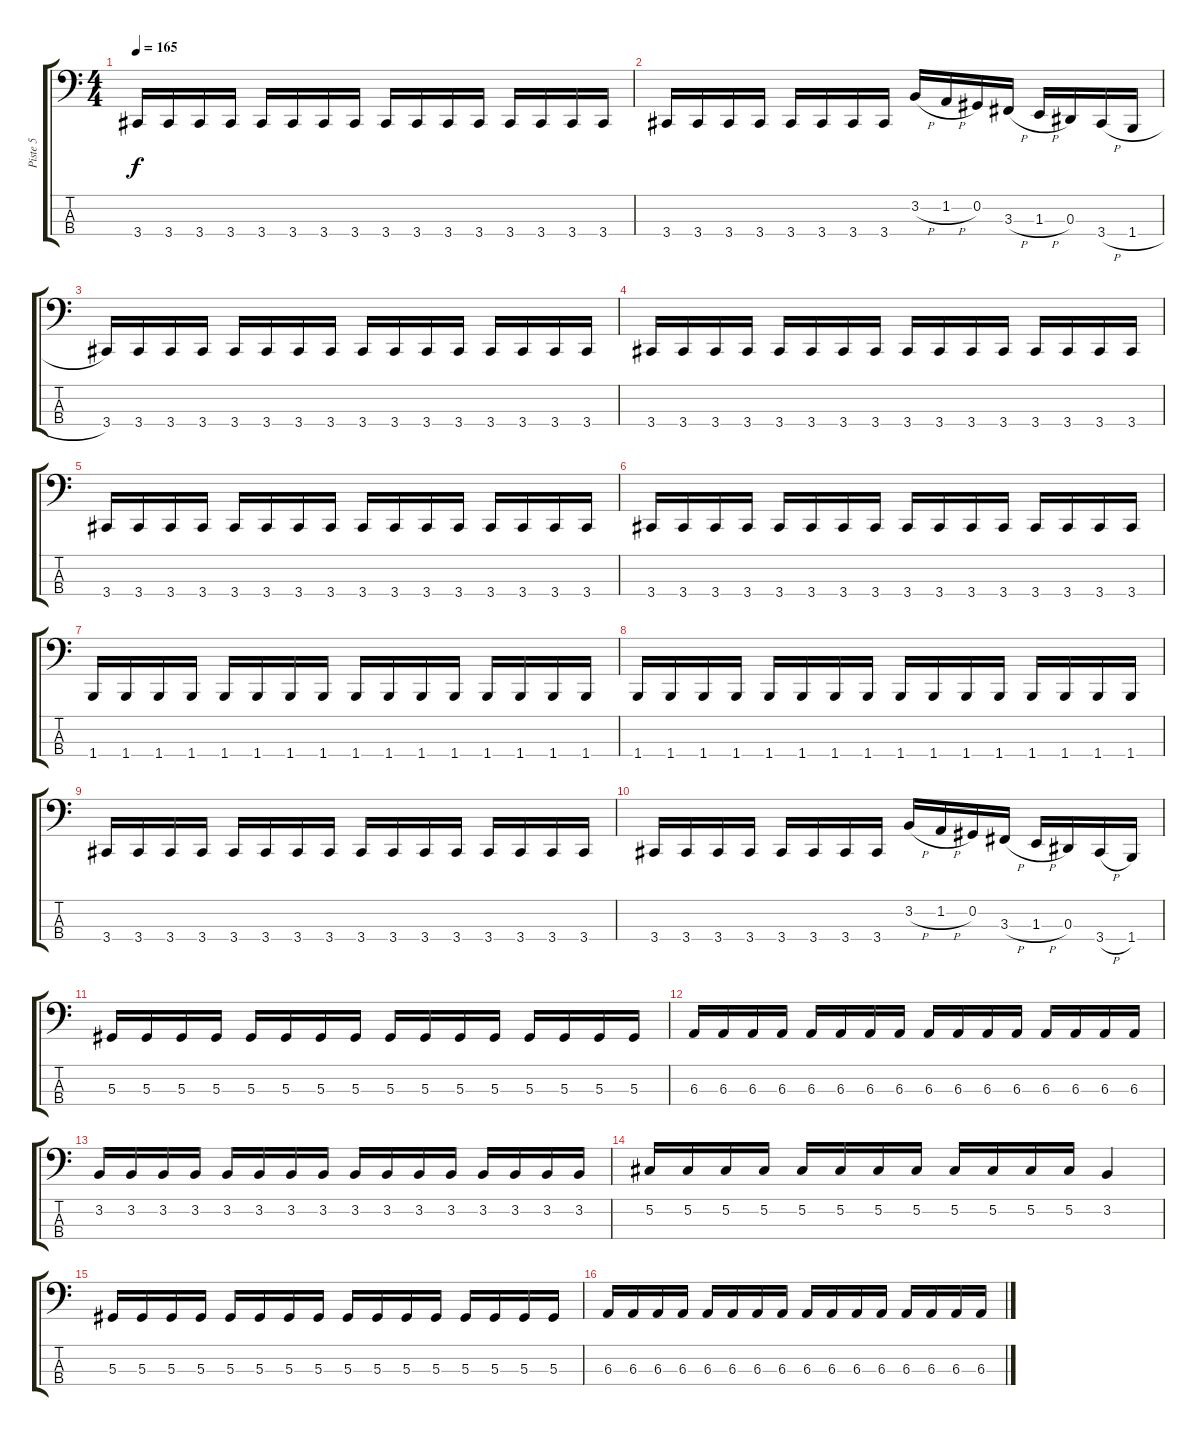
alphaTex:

\track ("Piste 5" "Piste 5") {instrument electricbassfinger}
\staff {score tabs}
\tuning (Db2 Ab1 Eb1 Bb0) {hide}
\ts (4 4)
\tempo 165
\clef f4
\ks c
3.4.16{dy f} 3.4.16 3.4.16 3.4.16 3.4.16 3.4.16 3.4.16 3.4.16 3.4.16 3.4.16 3.4.16 3.4.16 3.4.16 3.4.16 3.4.16 3.4.16 |
3.4.16 3.4.16 3.4.16 3.4.16 3.4.16 3.4.16 3.4.16 3.4.16 3.2{h}.16 1.2{h}.16 0.2.16 3.3{h}.16 1.3{h}.16 0.3.16 3.4{h}.16 1.4{h}.16 |
3.4.16 3.4.16 3.4.16 3.4.16 3.4.16 3.4.16 3.4.16 3.4.16 3.4.16 3.4.16 3.4.16 3.4.16 3.4.16 3.4.16 3.4.16 3.4.16 |
3.4.16 3.4.16 3.4.16 3.4.16 3.4.16 3.4.16 3.4.16 3.4.16 3.4.16 3.4.16 3.4.16 3.4.16 3.4.16 3.4.16 3.4.16 3.4.16 |
3.4.16 3.4.16 3.4.16 3.4.16 3.4.16 3.4.16 3.4.16 3.4.16 3.4.16 3.4.16 3.4.16 3.4.16 3.4.16 3.4.16 3.4.16 3.4.16 |
3.4.16 3.4.16 3.4.16 3.4.16 3.4.16 3.4.16 3.4.16 3.4.16 3.4.16 3.4.16 3.4.16 3.4.16 3.4.16 3.4.16 3.4.16 3.4.16 |
1.4.16 1.4.16 1.4.16 1.4.16 1.4.16 1.4.16 1.4.16 1.4.16 1.4.16 1.4.16 1.4.16 1.4.16 1.4.16 1.4.16 1.4.16 1.4.16 |
1.4.16 1.4.16 1.4.16 1.4.16 1.4.16 1.4.16 1.4.16 1.4.16 1.4.16 1.4.16 1.4.16 1.4.16 1.4.16 1.4.16 1.4.16 1.4.16 |
3.4.16 3.4.16 3.4.16 3.4.16 3.4.16 3.4.16 3.4.16 3.4.16 3.4.16 3.4.16 3.4.16 3.4.16 3.4.16 3.4.16 3.4.16 3.4.16 |
3.4.16 3.4.16 3.4.16 3.4.16 3.4.16 3.4.16 3.4.16 3.4.16 3.2{h}.16 1.2{h}.16 0.2.16 3.3{h}.16 1.3{h}.16 0.3.16 3.4{h}.16 1.4.16 |
5.3.16 5.3.16 5.3.16 5.3.16 5.3.16 5.3.16 5.3.16 5.3.16 5.3.16 5.3.16 5.3.16 5.3.16 5.3.16 5.3.16 5.3.16 5.3.16 |
6.3.16 6.3.16 6.3.16 6.3.16 6.3.16 6.3.16 6.3.16 6.3.16 6.3.16 6.3.16 6.3.16 6.3.16 6.3.16 6.3.16 6.3.16 6.3.16 |
3.2.16 3.2.16 3.2.16 3.2.16 3.2.16 3.2.16 3.2.16 3.2.16 3.2.16 3.2.16 3.2.16 3.2.16 3.2.16 3.2.16 3.2.16 3.2.16 |
5.2.16 5.2.16 5.2.16 5.2.16 5.2.16 5.2.16 5.2.16 5.2.16 5.2.16 5.2.16 5.2.16 5.2.16 3.2.4 |
5.3.16 5.3.16 5.3.16 5.3.16 5.3.16 5.3.16 5.3.16 5.3.16 5.3.16 5.3.16 5.3.16 5.3.16 5.3.16 5.3.16 5.3.16 5.3.16 |
6.3.16 6.3.16 6.3.16 6.3.16 6.3.16 6.3.16 6.3.16 6.3.16 6.3.16 6.3.16 6.3.16 6.3.16 6.3.16 6.3.16 6.3.16 6.3.16
